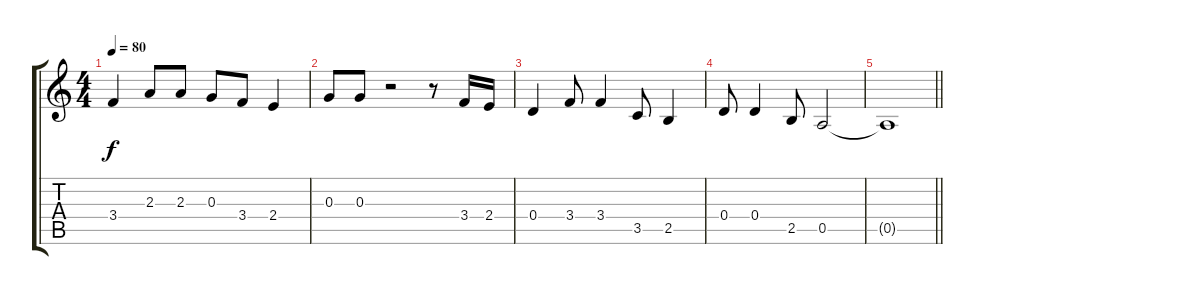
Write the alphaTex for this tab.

\track "" {instrument acousticguitarsteel}
\staff {score tabs}
\tuning (E4 B3 G3 D3 A2 E2) {hide}
\ts (4 4)
\tempo 80
\clef g2
\ks c
3.4.4{dy f} 2.3.8 2.3.8 0.3.8 3.4.8 2.4.4 |
0.3.8 0.3.8 r.2 r.8 3.4.16 2.4.16 |
0.4.4 3.4.8 3.4.4 3.5.8 2.5.4 |
0.4.8 0.4.4 2.5.8 0.5.2 |
\barLineRight lightlight
0.5{t}.1
